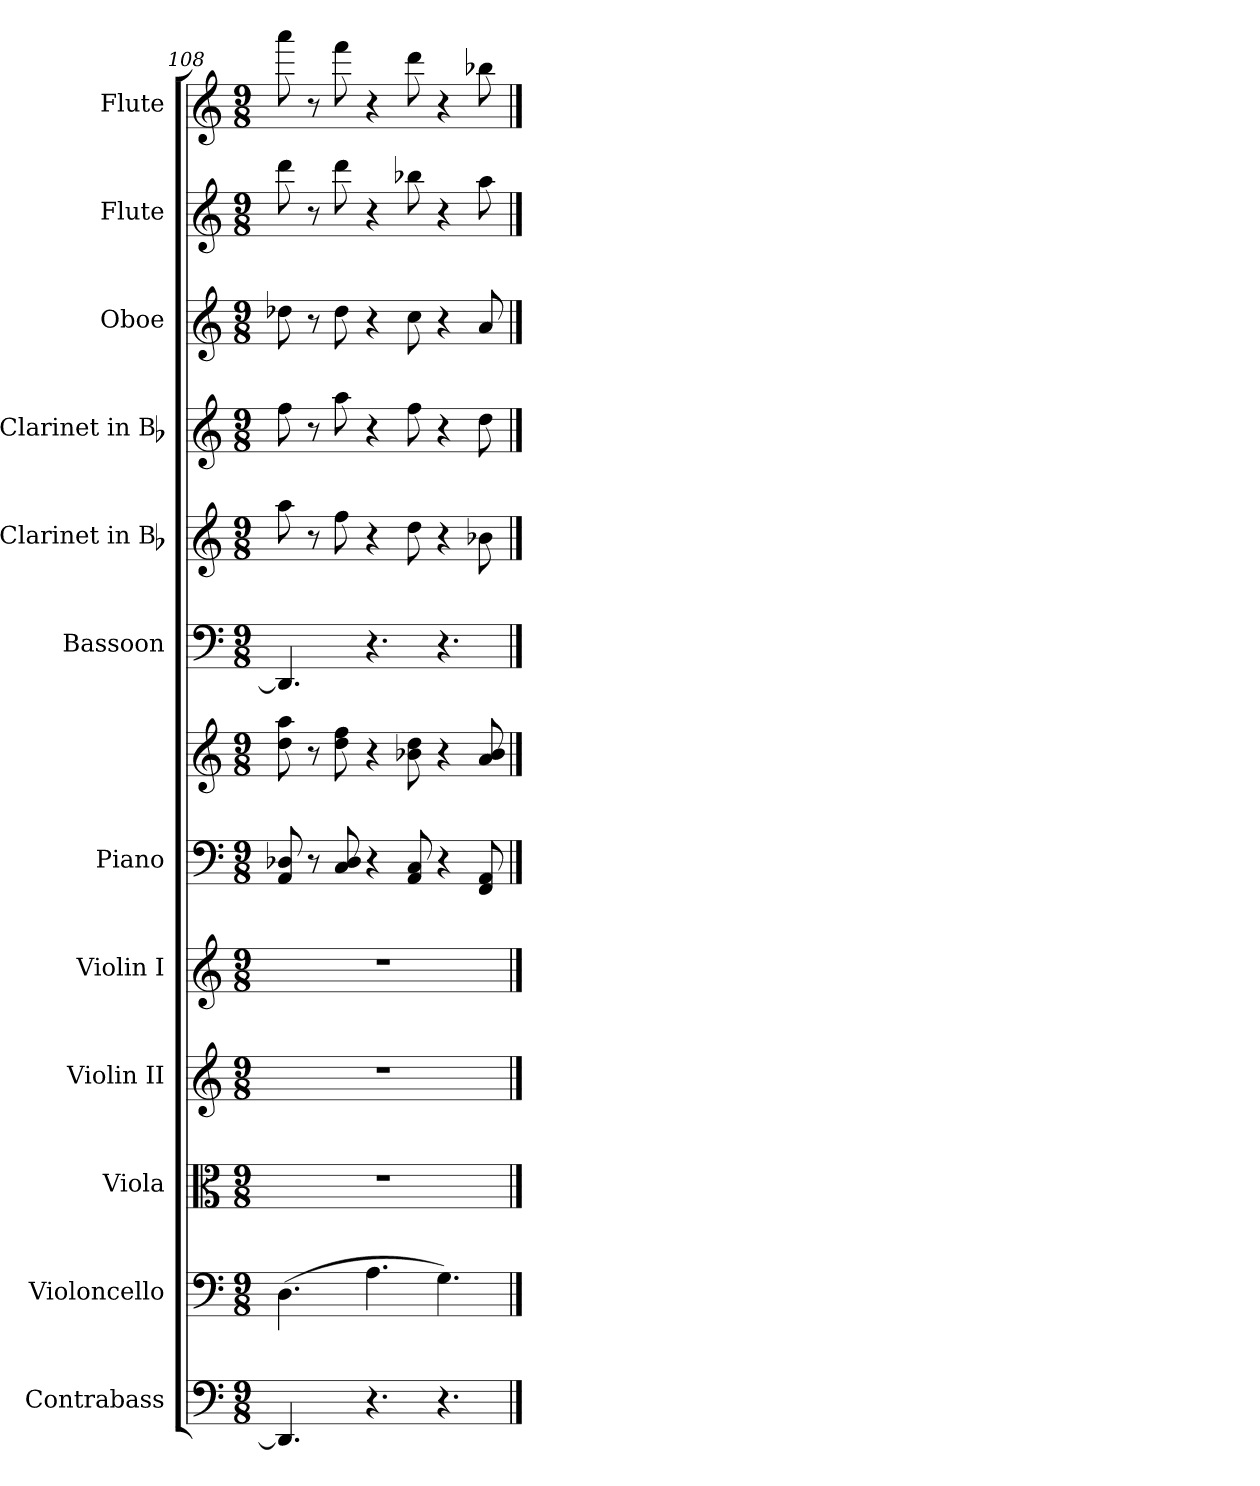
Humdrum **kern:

**kern	**kern	**kern	**kern	**kern	**kern	**kern	**kern	**kern	**kern	**kern	**kern	**kern
*part12	*part11	*part10	*part9	*part8	*part7	*part7	*part6	*part5	*part4	*part3	*part2	*part1
*staff13	*staff12	*staff11	*staff10	*staff9	*staff8	*staff7	*staff6	*staff5	*staff4	*staff3	*staff2	*staff1
*I"Contrabass	*I"Violoncello	*I"Viola	*I"Violin II	*I"Violin I	*I"Piano	*	*I"Bassoon	*I"Clarinet in Bb	*I"Clarinet in Bb	*I"Oboe	*I"Flute	*I"Flute
*I'Cb.	*I'Vc.	*I'Vla.	*I'Vln. II	*I'Vln. I	*I'Pno.	*	*I'Bsn.	*I'Cl.	*I'Cl.	*I'Ob.	*I'Fl.	*I'Fl.
*clefF4	*clefF4	*clefC3	*clefG2	*clefG2	*clefF4	*clefG2	*clefF4	*clefG2	*clefG2	*clefG2	*clefG2	*clefG2
*k[]	*k[]	*k[]	*k[]	*k[]	*k[]	*k[]	*k[]	*k[]	*k[]	*k[]	*k[]	*k[]
*M9/8	*M9/8	*M9/8	*M9/8	*M9/8	*M9/8	*M9/8	*M9/8	*M9/8	*M9/8	*M9/8	*M9/8	*M9/8
=108	=108	=108	=108	=108	=108	=108	=108	=108	=108	=108	=108	=108
4.DD]	(4.D	8%9r	8%9r	8%9r	8AA 8D-X	8dd 8aa	4.DD]	8aa	8ff	8dd-X	8ddd	8aaa
.	.	.	.	.	8r	8r	.	8r	8r	8r	8r	8r
.	.	.	.	.	8C 8D-	8dd 8ff	.	8ff	8aa	8dd-	8ddd	8fff
4.r	4.A	.	.	.	4r	4r	4.r	4r	4r	4r	4r	4r
.	.	.	.	.	8AA 8C	8b-X 8dd	.	8dd	8ff	8cc	8bb-X	8ddd
4.r	4.G)	.	.	.	4r	4r	4.r	4r	4r	4r	4r	4r
.	.	.	.	.	8FF 8AA	8a 8b-	.	8b-X	8dd	8a	8aa	8bb-X
==	==	==	==	==	==	==	==	==	==	==	==	==
*-	*-	*-	*-	*-	*-	*-	*-	*-	*-	*-	*-	*-
